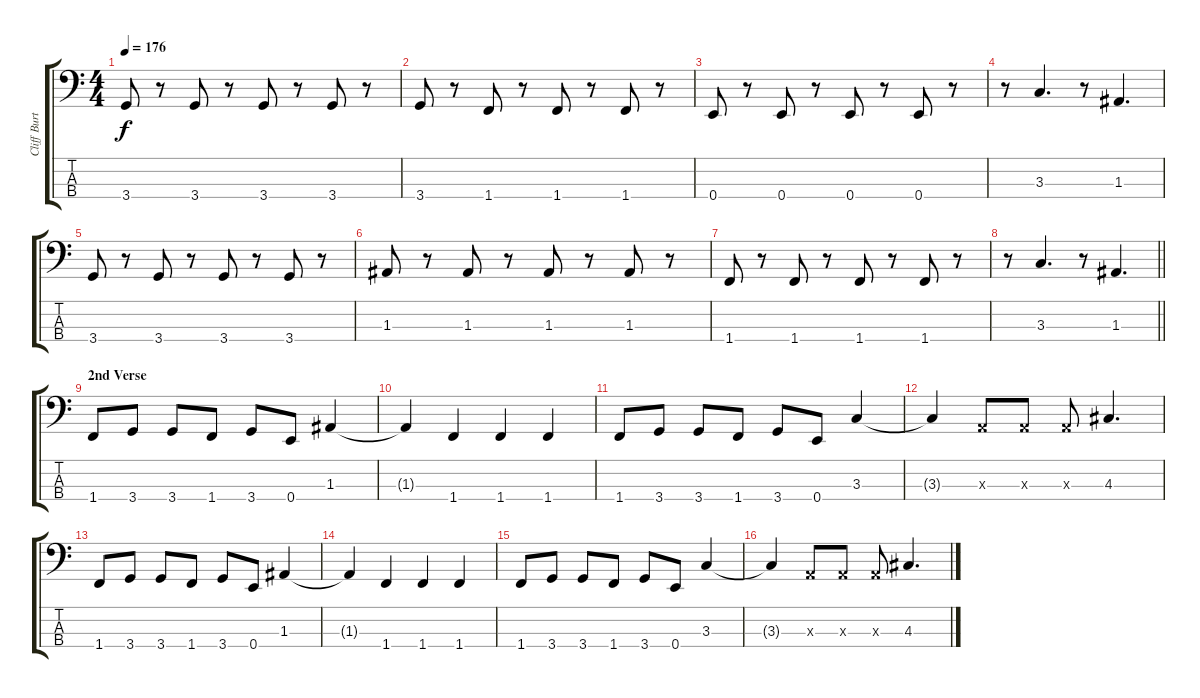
\track ("Cliff Burton" "Cliff Burt") {instrument electricbasspick}
\staff {score tabs}
\tuning (G2 D2 A1 E1) {hide}
\ts (4 4)
\tempo 176
\clef f4
\ks c
3.4.8{dy f} r.8 3.4.8 r.8 3.4.8 r.8 3.4.8 r.8 |
3.4.8 r.8 1.4.8 r.8 1.4.8 r.8 1.4.8 r.8 |
0.4.8 r.8 0.4.8 r.8 0.4.8 r.8 0.4.8 r.8 |
r.8 3.3.4{d} r.8 1.3.4{d} |
3.4.8 r.8 3.4.8 r.8 3.4.8 r.8 3.4.8 r.8 |
1.3.8 r.8 1.3.8 r.8 1.3.8 r.8 1.3.8 r.8 |
1.4.8 r.8 1.4.8 r.8 1.4.8 r.8 1.4.8 r.8 |
\barLineRight lightlight
r.8 3.3.4{d} r.8 1.3.4{d} |
\section ("" "2nd Verse")
1.4.8 3.4.8 3.4.8 1.4.8 3.4.8 0.4.8 1.3.4 |
1.3{t}.4 1.4.4 1.4.4 1.4.4 |
1.4.8 3.4.8 3.4.8 1.4.8 3.4.8 0.4.8 3.3.4 |
3.3{t}.4 0.3{x}.8 0.3{x}.8 0.3{x}.8 4.3.4{d} |
1.4.8 3.4.8 3.4.8 1.4.8 3.4.8 0.4.8 1.3.4 |
1.3{t}.4 1.4.4 1.4.4 1.4.4 |
1.4.8 3.4.8 3.4.8 1.4.8 3.4.8 0.4.8 3.3.4 |
3.3{t}.4 0.3{x}.8 0.3{x}.8 0.3{x}.8 4.3.4{d}
